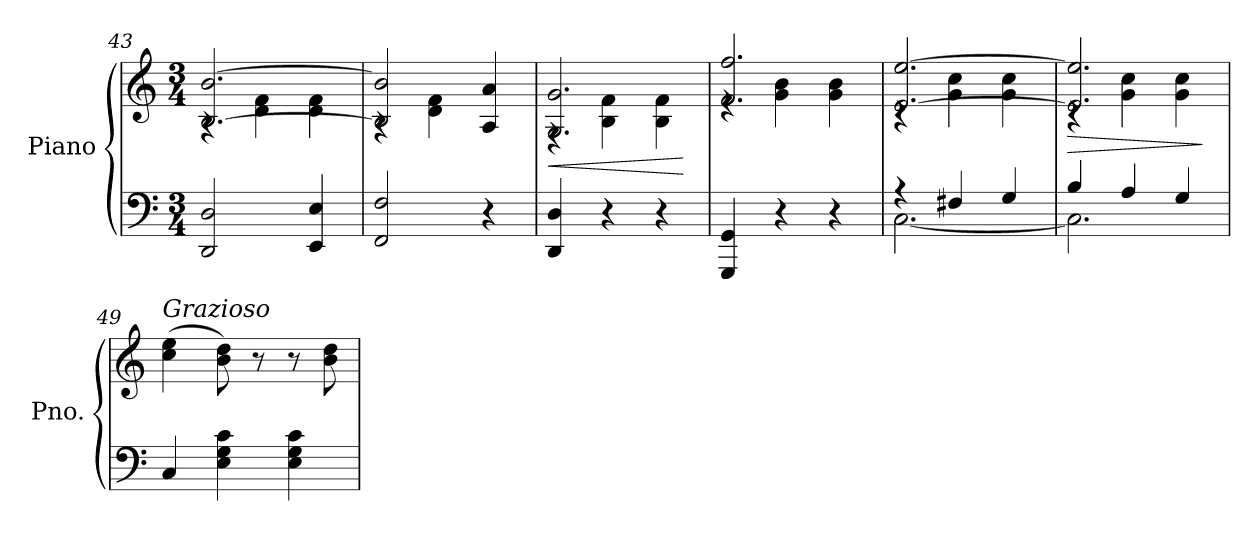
**kern	**kern	**dynam
*part1	*part1	*part1
*staff2	*staff1	*staff1/2
*I"Piano	*	*
*I'Pno.	*	*
*clefF4	*clefG2	*
*k[]	*k[]	*
*M3/4	*M3/4	*
=43	=43	=43
*	*^	*
2DD/ 2D/	[2.B/ [2.b/	4rA	.
.	.	4d\ 4f\	.
4EE/ 4E/	.	4d\ 4f\	.
=44	=44	=44	=44
2FF/ 2F/	2B/] 2b/]	4rA	.
.	.	4d\ 4f\	.
4r	4A/ 4a/	4ryy	.
=45	=45	=45	=45
!	!	!	!LO:HP:b
4DD/ 4D/	2.G/ 2.g/	4rF	<
4r	.	4B\ 4f\	.
4r	.	4B\ 4f\	.
*	*v	*v	*
.	.	[
=46	=46	=46
*	*^	*
4GGG/ 4GG/	2.f/ 2.ff/	4re	.
4r	.	4g\ 4b\	.
4r	.	4g\ 4b\	.
=47	=47	=47	=47
*^	*	*	*
4r	[2.C\	[2.e/ [2.ee/	4rc	.
4F#X/	.	.	4g\ 4cc\	.
4G/	.	.	4g\ 4cc\	.
=48	=48	=48	=48	=48
!	!	!	!	!LO:HP:b
4B/	2.C\]	2.e/] 2.ee/]	4rc	>
4A/	.	.	4g\ 4cc\	.
4G/	.	.	4g\ 4cc\	.
*v	*v	*	*	*
*	*v	*v	*
.	.	]
!!LO:LB:g=z
=49	=49	=49
!	!LO:TX:a:i:t=Grazioso	!
4C/	(>4cc\ 4ee\	.
4E\ 4G\ 4c\	8b\ 8dd\)	.
.	8r	.
4E\ 4G\ 4c\	8r	.
.	8b\ 8dd\	.
=	=	=
*-	*-	*-
